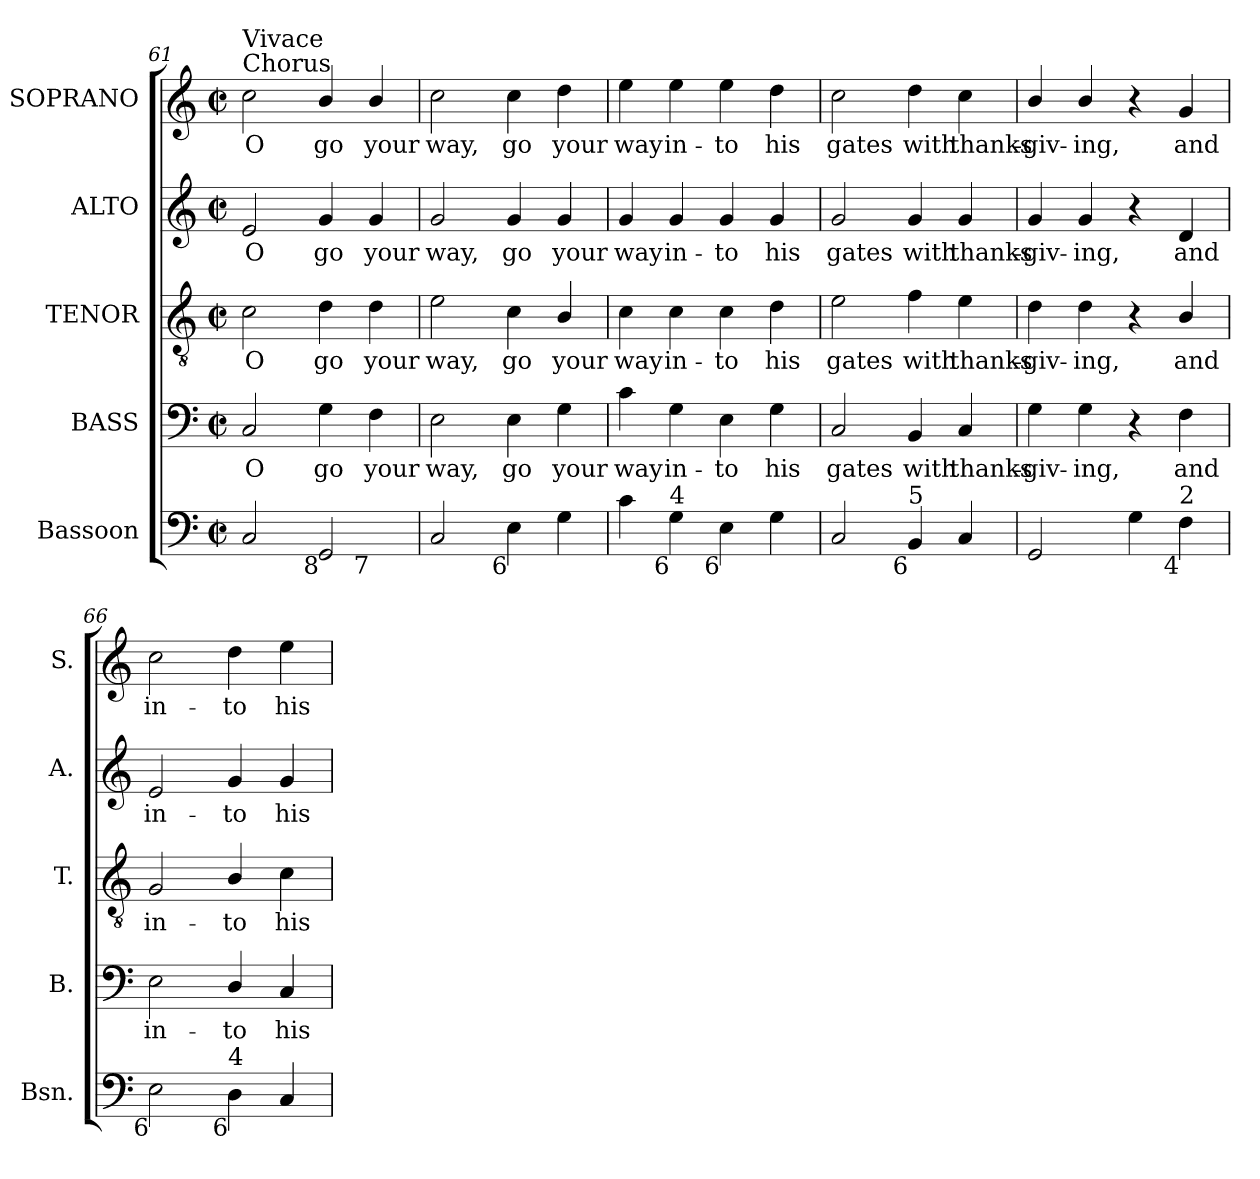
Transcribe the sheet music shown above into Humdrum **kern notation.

**kern	**kern	**text	**kern	**text	**kern	**text	**kern	**text
*part5	*part4	*part4	*part3	*part3	*part2	*part2	*part1	*part1
*staff5	*staff4	*staff4	*staff3	*staff3	*staff2	*staff2	*staff1	*staff1
*I"Bassoon	*I"BASS	*	*I"TENOR	*	*I"ALTO	*	*I"SOPRANO	*
*I'Bsn.	*I'B.	*	*I'T.	*	*I'A.	*	*I'S.	*
!!LO:PB:g=z
*clefF4	*clefF4	*	*clefGv2	*	*clefG2	*	*clefG2	*
*	*	*	*ITrd7c12	*	*	*	*	*
*k[]	*k[]	*	*k[]	*	*k[]	*	*k[]	*
*C:	*C:	*	*C:	*	*C:	*	*C:	*
*M2/2	*M2/2	*	*M2/2	*	*M2/2	*	*M2/2	*
*met(c|)	*met(c|)	*	*met(c|)	*	*met(c|)	*	*met(c|)	*
=61	=61	=61	=61	=61	=61	=61	=61	=61
!	!	!LO:LY:b:color=#000000	!	!	!	!	!	!
!	!	!	!	!LO:LY:b:color=#000000	!	!	!	!
!	!	!	!	!	!	!LO:LY:b:color=#000000	!	!
!	!	!	!	!	!	!	!LO:TX:a:t=Chorus	!
!	!	!	!	!	!	!	!LO:TX:t=Vivace	!
!	!	!	!	!	!	!	!	!LO:LY:b:color=#000000
*^	*	*	*	*	*	*	*	*
2Ci/	2.ryy	2Ci/	O	2Ci\	O	2ei/	O	2cci\	O
!	!	!	!LO:LY:b:color=#000000	!	!	!	!	!	!
!	!	!	!	!	!LO:LY:b:color=#000000	!	!	!	!
!	!	!	!	!	!	!	!LO:LY:b:color=#000000	!	!
!LO:TX:b:rj:t=8	!	!	!	!	!	!	!	!	!
!	!	!	!	!	!	!	!	!	!LO:LY:b:color=#000000
2GGi/	.	4Gi\	go	4Di\	go	4gi/	go	4bi/	go
!	!	!	!LO:LY:b:color=#000000	!	!	!	!	!	!
!	!	!	!	!	!LO:LY:b:color=#000000	!	!	!	!
!	!	!	!	!	!	!	!LO:LY:b:color=#000000	!	!
!	!LO:TX:b:rj:t=7	!	!	!	!	!	!	!	!
!	!	!	!	!	!	!	!	!	!LO:LY:b:color=#000000
.	4ryy	4Fi\	your	4Di\	your	4gi/	your	4bi/	your
*v	*v	*	*	*	*	*	*	*	*
=62	=62	=62	=62	=62	=62	=62	=62	=62
*^	*	*	*	*	*	*	*	*
!	!	!	!LO:LY:b:color=#000000	!	!	!	!	!	!
*v	*v	*	*	*	*	*	*	*	*
*^	*	*	*	*	*	*	*	*
!	!	!	!	!	!LO:LY:b:color=#000000	!	!	!	!
*v	*v	*	*	*	*	*	*	*	*
*^	*	*	*	*	*	*	*	*
!	!	!	!	!	!	!	!LO:LY:b:color=#000000	!	!
*v	*v	*	*	*	*	*	*	*	*
*^	*	*	*	*	*	*	*	*
!	!	!	!	!	!	!	!	!	!LO:LY:b:color=#000000
*v	*v	*	*	*	*	*	*	*	*
2Ci/	2Ei\	way,	2Ei\	way,	2gi/	way,	2cci\	way,
!	!	!LO:LY:b:color=#000000	!	!	!	!	!	!
!	!	!	!	!LO:LY:b:color=#000000	!	!	!	!
!	!	!	!	!	!	!LO:LY:b:color=#000000	!	!
!LO:TX:b:rj:t=6	!	!	!	!	!	!	!	!
!	!	!	!	!	!	!	!	!LO:LY:b:color=#000000
4Ei\	4Ei\	go	4Ci\	go	4gi/	go	4cci\	go
!	!	!LO:LY:b:color=#000000	!	!	!	!	!	!
!	!	!	!	!LO:LY:b:color=#000000	!	!	!	!
!	!	!	!	!	!	!LO:LY:b:color=#000000	!	!
!	!	!	!	!	!	!	!	!LO:LY:b:color=#000000
4Gi\	4Gi\	your	4BBi/	your	4gi/	your	4ddi\	your
=63	=63	=63	=63	=63	=63	=63	=63	=63
!	!	!LO:LY:b:color=#000000	!	!	!	!	!	!
!	!	!	!	!LO:LY:b:color=#000000	!	!	!	!
!	!	!	!	!	!	!LO:LY:b:color=#000000	!	!
!	!	!	!	!	!	!	!	!LO:LY:b:color=#000000
4ci\	4ci\	way	4Ci\	way	4gi/	way	4eei\	way
!	!	!LO:LY:b:color=#000000	!	!	!	!	!	!
!	!	!	!	!LO:LY:b:color=#000000	!	!	!	!
!	!	!	!	!	!	!LO:LY:b:color=#000000	!	!
!LO:TX:b:rj:t=6	!	!	!	!	!	!	!	!
!LO:TX:t=4	!	!	!	!	!	!	!	!
!	!	!	!	!	!	!	!	!LO:LY:b:color=#000000
4Gi\	4Gi\	in-	4Ci\	in-	4gi/	in-	4eei\	in-
!	!	!LO:LY:b:color=#000000	!	!	!	!	!	!
!	!	!	!	!LO:LY:b:color=#000000	!	!	!	!
!	!	!	!	!	!	!LO:LY:b:color=#000000	!	!
!LO:TX:b:rj:t=6	!	!	!	!	!	!	!	!
!	!	!	!	!	!	!	!	!LO:LY:b:color=#000000
4Ei\	4Ei\	-to	4Ci\	-to	4gi/	-to	4eei\	-to
!	!	!LO:LY:b:color=#000000	!	!	!	!	!	!
!	!	!	!	!LO:LY:b:color=#000000	!	!	!	!
!	!	!	!	!	!	!LO:LY:b:color=#000000	!	!
!	!	!	!	!	!	!	!	!LO:LY:b:color=#000000
4Gi\	4Gi\	his	4Di\	his	4gi/	his	4ddi\	his
=64	=64	=64	=64	=64	=64	=64	=64	=64
!	!	!LO:LY:b:color=#000000	!	!	!	!	!	!
!	!	!	!	!LO:LY:b:color=#000000	!	!	!	!
!	!	!	!	!	!	!LO:LY:b:color=#000000	!	!
!	!	!	!	!	!	!	!	!LO:LY:b:color=#000000
2Ci/	2Ci/	gates	2Ei\	gates	2gi/	gates	2cci\	gates
!	!	!LO:LY:b:color=#000000	!	!	!	!	!	!
!	!	!	!	!LO:LY:b:color=#000000	!	!	!	!
!	!	!	!	!	!	!LO:LY:b:color=#000000	!	!
!LO:TX:b:rj:t=6	!	!	!	!	!	!	!	!
!LO:TX:t=5	!	!	!	!	!	!	!	!
!	!	!	!	!	!	!	!	!LO:LY:b:color=#000000
4BBi/	4BBi/	with	4Fi\	with	4gi/	with	4ddi\	with
!	!	!LO:LY:b:color=#000000	!	!	!	!	!	!
!	!	!	!	!LO:LY:b:color=#000000	!	!	!	!
!	!	!	!	!	!	!LO:LY:b:color=#000000	!	!
!	!	!	!	!	!	!	!	!LO:LY:b:color=#000000
4Ci/	4Ci/	thanks-	4Ei\	thanks-	4gi/	thanks-	4cci\	thanks-
=65	=65	=65	=65	=65	=65	=65	=65	=65
!	!	!LO:LY:b:color=#000000	!	!	!	!	!	!
!	!	!	!	!LO:LY:b:color=#000000	!	!	!	!
!	!	!	!	!	!	!LO:LY:b:color=#000000	!	!
!	!	!	!	!	!	!	!	!LO:LY:b:color=#000000
2GGi/	4Gi\	-giv-	4Di\	-giv-	4gi/	-giv-	4bi/	-giv-
!	!	!LO:LY:b:color=#000000	!	!	!	!	!	!
!	!	!	!	!LO:LY:b:color=#000000	!	!	!	!
!	!	!	!	!	!	!LO:LY:b:color=#000000	!	!
!	!	!	!	!	!	!	!	!LO:LY:b:color=#000000
.	4Gi\	-ing,	4Di\	-ing,	4gi/	-ing,	4bi/	-ing,
4Gi\	4r	.	4r	.	4r	.	4r	.
!	!	!LO:LY:b:color=#000000	!	!	!	!	!	!
!	!	!	!	!LO:LY:b:color=#000000	!	!	!	!
!	!	!	!	!	!	!LO:LY:b:color=#000000	!	!
!LO:TX:b:rj:t=4	!	!	!	!	!	!	!	!
!LO:TX:t=2	!	!	!	!	!	!	!	!
!	!	!	!	!	!	!	!	!LO:LY:b:color=#000000
4Fi\	4Fi\	and	4BBi/	and	4di/	and	4gi/	and
=66	=66	=66	=66	=66	=66	=66	=66	=66
!	!	!LO:LY:b:color=#000000	!	!	!	!	!	!
!	!	!	!	!LO:LY:b:color=#000000	!	!	!	!
!	!	!	!	!	!	!LO:LY:b:color=#000000	!	!
!LO:TX:b:rj:t=6	!	!	!	!	!	!	!	!
!	!	!	!	!	!	!	!	!LO:LY:b:color=#000000
2Ei\	2Ei\	in-	2GGi/	in-	2ei/	in-	2cci\	in-
!	!	!LO:LY:b:color=#000000	!	!	!	!	!	!
!	!	!	!	!LO:LY:b:color=#000000	!	!	!	!
!	!	!	!	!	!	!LO:LY:b:color=#000000	!	!
!LO:TX:b:rj:t=6	!	!	!	!	!	!	!	!
!LO:TX:t=4	!	!	!	!	!	!	!	!
!	!	!	!	!	!	!	!	!LO:LY:b:color=#000000
4Di\	4Di/	-to	4BBi/	-to	4gi/	-to	4ddi\	-to
!	!	!LO:LY:b:color=#000000	!	!	!	!	!	!
!	!	!	!	!LO:LY:b:color=#000000	!	!	!	!
!	!	!	!	!	!	!LO:LY:b:color=#000000	!	!
!	!	!	!	!	!	!	!	!LO:LY:b:color=#000000
4Ci/	4Ci/	his	4Ci\	his	4gi/	his	4eei\	his
=	=	=	=	=	=	=	=	=
*-	*-	*-	*-	*-	*-	*-	*-	*-
